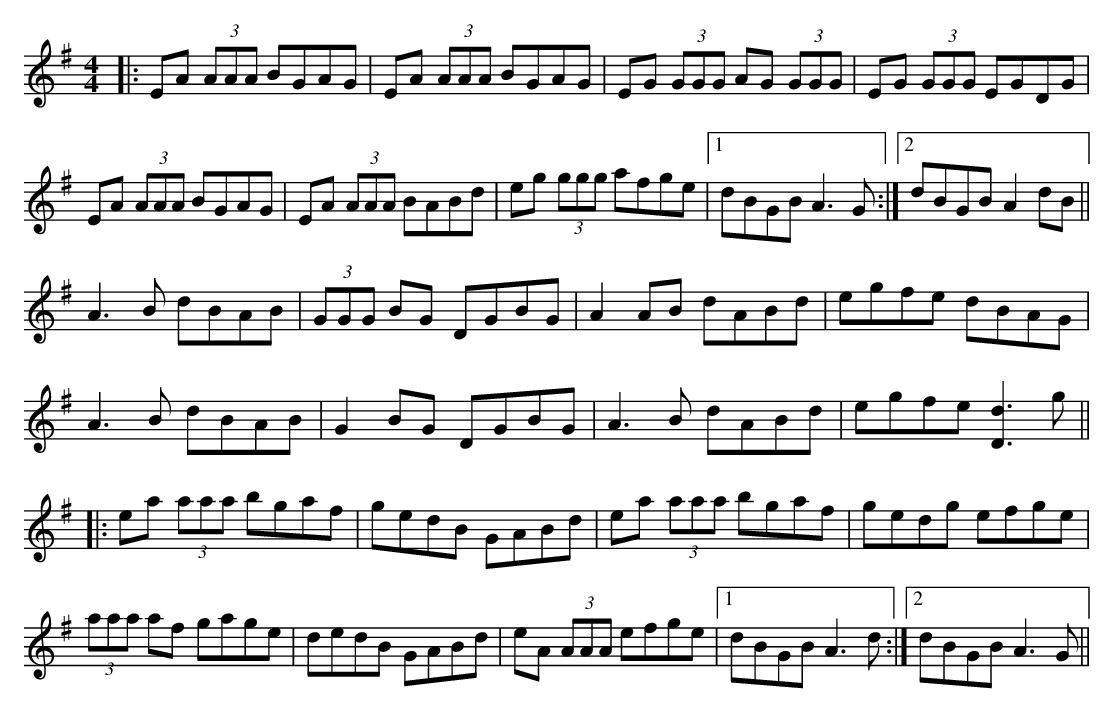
X:1
M:4/4
K:Ador
|:EA (3AAA BGAG|EA (3AAA BGAG|EG (3GGG AG (3GGG|EG (3GGG EGDG|
EA (3AAA BGAG|EA (3AAA BABd|eg (3ggg afge|1 dBGB A3 G:|2 dBGB A2 dB||
A3B dBAB|(3GGG BG DGBG|A2 AB dABd|egfe dBAG|
A3B dBAB|G2BG DGBG|A3 B dABd|egfe [Dd]3 g||
|:ea (3aaa bgaf|gedB GABd|ea (3aaa bgaf|gedg efge|
(3aaa af gage|dedB GABd|eA (3AAA efge|1 dBGB A3 d:|2 dBGB A3G||
